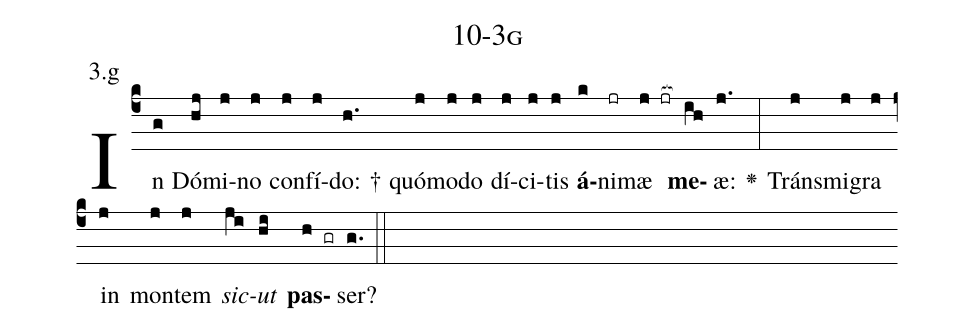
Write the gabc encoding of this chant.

name: 10-3g;
annotation: 3.g;
%%
(c4)In(g) Dó(hj)mi(j)no(j) con(j)fí(j)do: †(h.) quó(j)mo(j)do(j) dí(j)ci(j)tis(j) <b>á</b>(k)ni(jr)mæ(j jr[ocb:1{]) <b>me</b>(ih[ocb:0}])æ:(j.) <v>\greheightstar</v>(:) Tráns(j)mi(j)gra(j) in(j) mon(j)tem(j) <i>sic</i>(ji)<i>ut</i>(hi) <b>pas</b>(h gr)ser?(g.) (::)


%E(j) u(j) o(ji) u(hi) a(h) e.(g.) (::)
